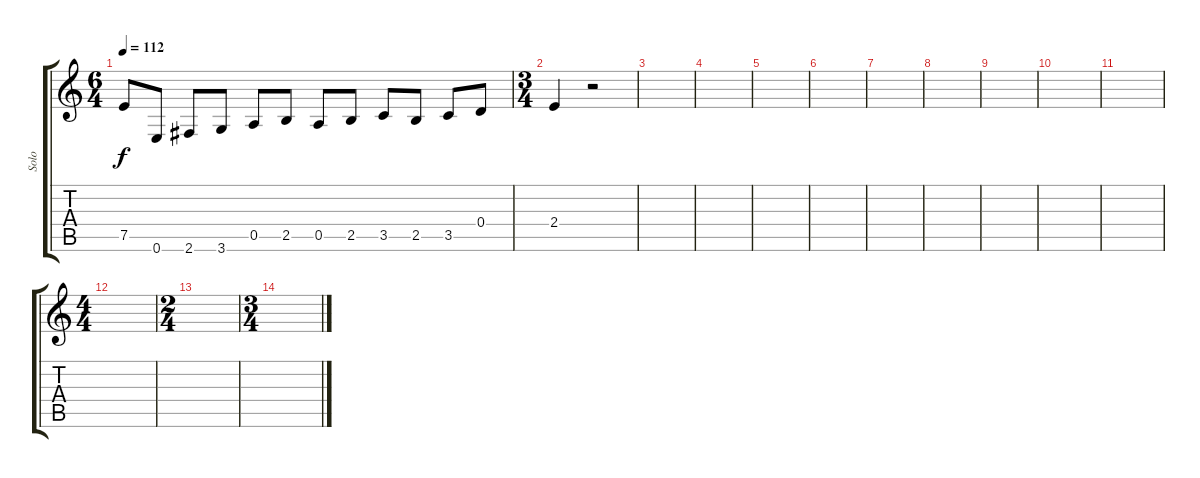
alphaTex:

\track ("Solo" "Solo") {instrument overdrivenguitar}
\staff {score tabs}
\tuning (E4 B3 G3 D3 A2 E2) {hide}
\ts (6 4)
\tempo 112
\clef g2
\ks c
7.5.8{dy f} 0.6.8 2.6.8 3.6.8 0.5.8 2.5.8 0.5.8 2.5.8 3.5.8 2.5.8 3.5.8 0.4.8 |
\ts (3 4)
2.4.4 r.2 |
|
|
|
|
|
|
|
|
|
\ts (4 4)
|
\ts (2 4)
|
\ts (3 4)
